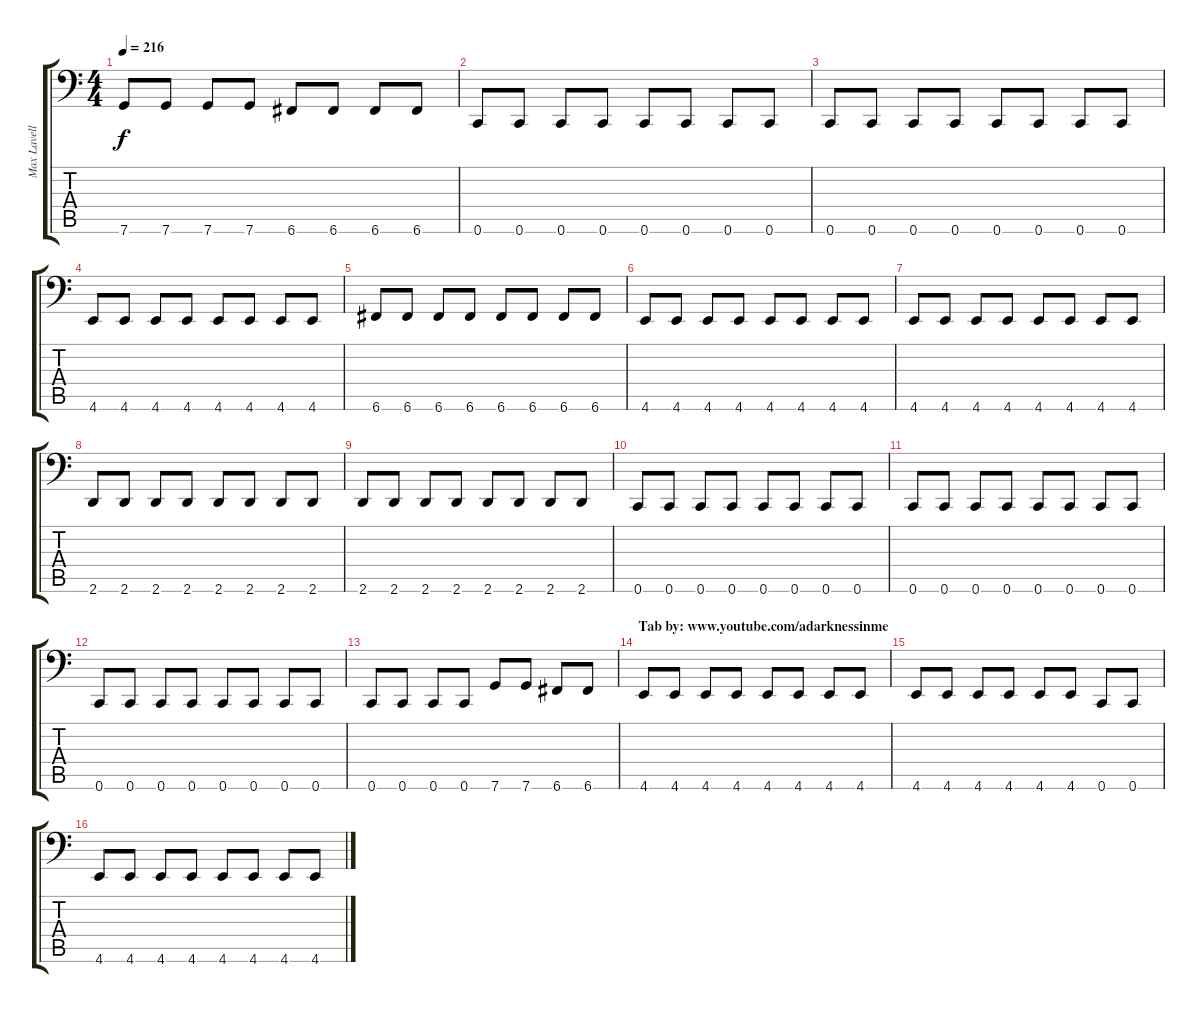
\track ("Max Lavelle" "Max Lavell") {instrument electricbasspick}
\staff {score tabs}
\tuning (C3 G2 Eb2 Bb1 F1 C1) {hide}
\ts (4 4)
\tempo 216
\clef f4
\ks c
7.6.8{dy f} 7.6.8 7.6.8 7.6.8 6.6.8 6.6.8 6.6.8 6.6.8 |
0.6.8 0.6.8 0.6.8 0.6.8 0.6.8 0.6.8 0.6.8 0.6.8 |
0.6.8 0.6.8 0.6.8 0.6.8 0.6.8 0.6.8 0.6.8 0.6.8 |
4.6.8 4.6.8 4.6.8 4.6.8 4.6.8 4.6.8 4.6.8 4.6.8 |
6.6.8 6.6.8 6.6.8 6.6.8 6.6.8 6.6.8 6.6.8 6.6.8 |
4.6.8 4.6.8 4.6.8 4.6.8 4.6.8 4.6.8 4.6.8 4.6.8 |
4.6.8 4.6.8 4.6.8 4.6.8 4.6.8 4.6.8 4.6.8 4.6.8 |
2.6.8 2.6.8 2.6.8 2.6.8 2.6.8 2.6.8 2.6.8 2.6.8 |
2.6.8 2.6.8 2.6.8 2.6.8 2.6.8 2.6.8 2.6.8 2.6.8 |
0.6.8 0.6.8 0.6.8 0.6.8 0.6.8 0.6.8 0.6.8 0.6.8 |
0.6.8 0.6.8 0.6.8 0.6.8 0.6.8 0.6.8 0.6.8 0.6.8 |
0.6.8 0.6.8 0.6.8 0.6.8 0.6.8 0.6.8 0.6.8 0.6.8 |
0.6.8 0.6.8 0.6.8 0.6.8 7.6.8 7.6.8 6.6.8 6.6.8 |
\section ("" "Tab by: www.youtube.com/adarknessinme")
4.6.8 4.6.8 4.6.8 4.6.8 4.6.8 4.6.8 4.6.8 4.6.8 |
4.6.8 4.6.8 4.6.8 4.6.8 4.6.8 4.6.8 0.6.8 0.6.8 |
4.6.8 4.6.8 4.6.8 4.6.8 4.6.8 4.6.8 4.6.8 4.6.8
